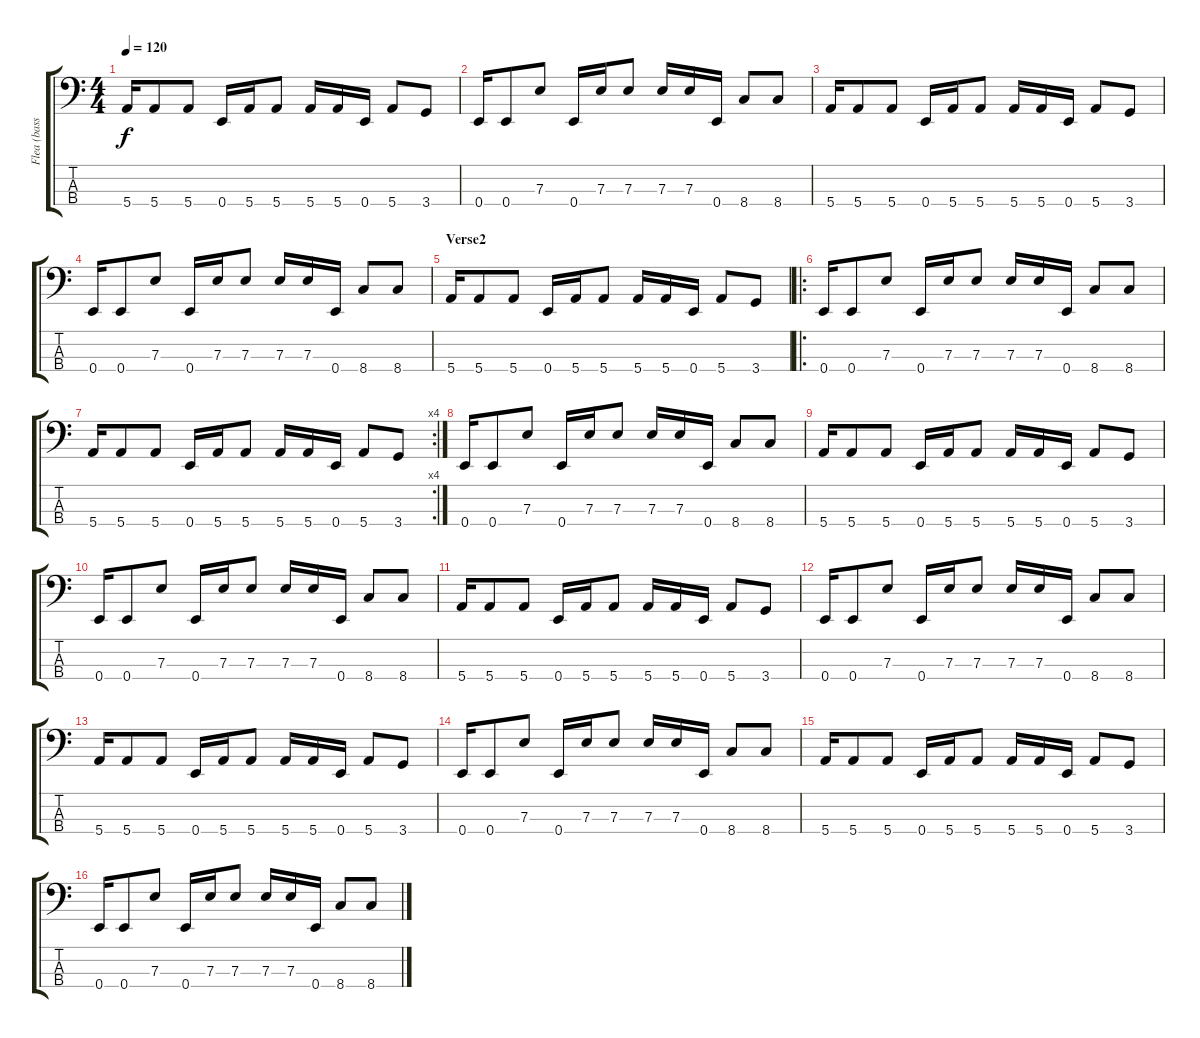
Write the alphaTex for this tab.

\track ("Flea (bass)" "Flea (bass") {instrument electricbassfinger}
\staff {score tabs}
\tuning (G2 D2 A1 E1) {hide}
\ts (4 4)
\tempo 120
\clef f4
\ks c
5.4.16{dy f} 5.4.8 5.4.8 0.4.16 5.4.16 5.4.8 5.4.16 5.4.16 0.4.16 5.4.8 3.4.8 |
0.4.16 0.4.8 7.3.8 0.4.16 7.3.16 7.3.8 7.3.16 7.3.16 0.4.16 8.4.8 8.4.8 |
5.4.16 5.4.8 5.4.8 0.4.16 5.4.16 5.4.8 5.4.16 5.4.16 0.4.16 5.4.8 3.4.8 |
0.4.16 0.4.8 7.3.8 0.4.16 7.3.16 7.3.8 7.3.16 7.3.16 0.4.16 8.4.8 8.4.8 |
\section ("" "Verse2")
5.4.16 5.4.8 5.4.8 0.4.16 5.4.16 5.4.8 5.4.16 5.4.16 0.4.16 5.4.8 3.4.8 |
\ro
0.4.16 0.4.8 7.3.8 0.4.16 7.3.16 7.3.8 7.3.16 7.3.16 0.4.16 8.4.8 8.4.8 |
\rc 4
5.4.16 5.4.8 5.4.8 0.4.16 5.4.16 5.4.8 5.4.16 5.4.16 0.4.16 5.4.8 3.4.8 |
0.4.16 0.4.8 7.3.8 0.4.16 7.3.16 7.3.8 7.3.16 7.3.16 0.4.16 8.4.8 8.4.8 |
5.4.16 5.4.8 5.4.8 0.4.16 5.4.16 5.4.8 5.4.16 5.4.16 0.4.16 5.4.8 3.4.8 |
0.4.16 0.4.8 7.3.8 0.4.16 7.3.16 7.3.8 7.3.16 7.3.16 0.4.16 8.4.8 8.4.8 |
5.4.16 5.4.8 5.4.8 0.4.16 5.4.16 5.4.8 5.4.16 5.4.16 0.4.16 5.4.8 3.4.8 |
0.4.16 0.4.8 7.3.8 0.4.16 7.3.16 7.3.8 7.3.16 7.3.16 0.4.16 8.4.8 8.4.8 |
5.4.16 5.4.8 5.4.8 0.4.16 5.4.16 5.4.8 5.4.16 5.4.16 0.4.16 5.4.8 3.4.8 |
0.4.16 0.4.8 7.3.8 0.4.16 7.3.16 7.3.8 7.3.16 7.3.16 0.4.16 8.4.8 8.4.8 |
5.4.16 5.4.8 5.4.8 0.4.16 5.4.16 5.4.8 5.4.16 5.4.16 0.4.16 5.4.8 3.4.8 |
0.4.16 0.4.8 7.3.8 0.4.16 7.3.16 7.3.8 7.3.16 7.3.16 0.4.16 8.4.8 8.4.8
